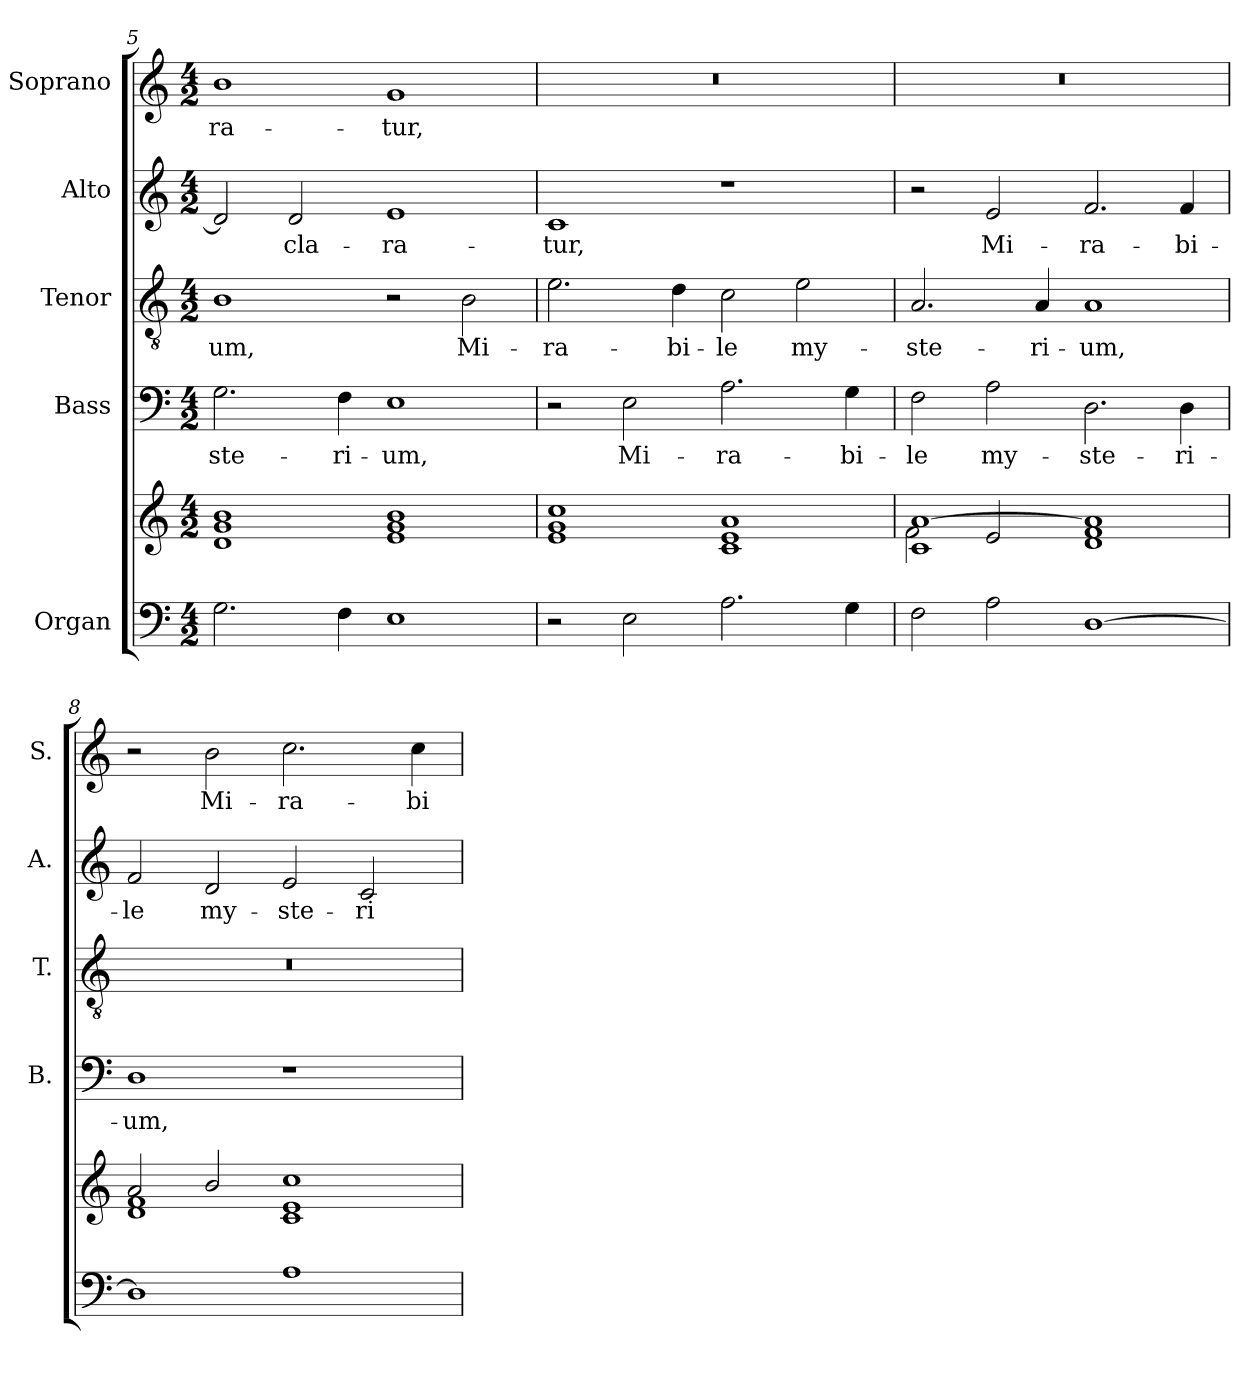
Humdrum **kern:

**kern	**kern	**kern	**text	**kern	**text	**kern	**text	**kern	**text
*part5	*part5	*part4	*part4	*part3	*part3	*part2	*part2	*part1	*part1
*staff6	*staff5	*staff4	*staff4	*staff3	*staff3	*staff2	*staff2	*staff1	*staff1
*I"Organ	*	*I"Bass	*	*I"Tenor	*	*I"Alto	*	*I"Soprano	*
*	*	*I'B.	*	*I'T.	*	*I'A.	*	*I'S.	*
*clefF4	*clefG2	*clefF4	*	*clefGv2	*	*clefG2	*	*clefG2	*
*	*	*	*	*ITrd7c12	*	*	*	*	*
*k[]	*k[]	*k[]	*	*k[]	*	*k[]	*	*k[]	*
*C:	*C:	*C:	*	*C:	*	*C:	*	*C:	*
*M4/2	*M4/2	*M4/2	*	*M4/2	*	*M4/2	*	*M4/2	*
=5	=5	=5	=5	=5	=5	=5	=5	=5	=5
!	!	!	!LO:LY:b:color=#000000	!	!	!	!	!	!
!	!	!	!	!	!LO:LY:b:color=#000000	!	!	!	!
!	!	!	!	!	!	!	!	!	!LO:LY:b:color=#000000
2.Gi\	1di 1gi 1bi	2.Gi\	-ste-	1BBi	-um,	2di/]	.	1bi	-ra-
!	!	!	!	!	!	!	!LO:LY:b:color=#000000	!	!
.	.	.	.	.	.	2di/	-cla-	.	.
!	!	!	!LO:LY:b:color=#000000	!	!	!	!	!	!
4Fi\	.	4Fi\	-ri-	.	.	.	.	.	.
!	!	!	!LO:LY:b:color=#000000	!	!	!	!	!	!
!	!	!	!	!	!	!	!LO:LY:b:color=#000000	!	!
!	!	!	!	!	!	!	!	!	!LO:LY:b:color=#000000
1Ei	1ei 1gi 1bi	1Ei	-um,	2r	.	1ei	-ra-	1gi	-tur,
!	!	!	!	!	!LO:LY:b:color=#000000	!	!	!	!
.	.	.	.	2BBi\	Mi-	.	.	.	.
=6	=6	=6	=6	=6	=6	=6	=6	=6	=6
!	!	!	!	!	!LO:LY:b:color=#000000	!	!	!	!
!	!	!	!	!	!	!	!LO:LY:b:color=#000000	!LO:N:vis=1	!
2r	1ei 1gi 1cci	2r	.	2.Ei\	-ra-	1ci	-tur,	0r	.
!	!	!	!LO:LY:b:color=#000000	!	!	!	!	!	!
2Ei\	.	2Ei\	Mi-	.	.	.	.	.	.
!	!	!	!	!	!LO:LY:b:color=#000000	!	!	!	!
.	.	.	.	4Di\	-bi-	.	.	.	.
!	!	!	!LO:LY:b:color=#000000	!	!	!	!	!	!
!	!	!	!	!	!LO:LY:b:color=#000000	!	!	!	!
2.Ai\	1ci 1ei 1ai	2.Ai\	-ra-	2Ci\	-le	1r	.	.	.
!	!	!	!	!	!LO:LY:b:color=#000000	!	!	!	!
.	.	.	.	2Ei\	my-	.	.	.	.
!	!	!	!LO:LY:b:color=#000000	!	!	!	!	!	!
4Gi\	.	4Gi\	-bi-	.	.	.	.	.	.
=7	=7	=7	=7	=7	=7	=7	=7	=7	=7
*	*^	*	*	*	*	*	*	*	*
!	!	!	!	!LO:LY:b:color=#000000	!	!	!	!	!	!
!	!	!	!	!	!	!LO:LY:b:color=#000000	!	!	!LO:N:vis=1	!
2Fi\	1ci [1ai	2fi\	2Fi\	-le	2.AAi/	-ste-	2r	.	0r	.
!	!	!	!	!LO:LY:b:color=#000000	!	!	!	!	!	!
!	!	!	!	!	!	!	!	!LO:LY:b:color=#000000	!	!
2Ai\	.	2ei/	2Ai\	my-	.	.	2ei/	Mi-	.	.
!	!	!	!	!	!	!LO:LY:b:color=#000000	!	!	!	!
.	.	.	.	.	4AAi/	-ri-	.	.	.	.
!	!	!	!	!LO:LY:b:color=#000000	!	!	!	!	!	!
!	!	!	!	!	!	!LO:LY:b:color=#000000	!	!	!	!
!	!	!	!	!	!	!	!	!LO:LY:b:color=#000000	!	!
[1Di	1fi 1ai]	1di	2.Di\	-ste-	1AAi	-um,	2.fi/	-ra-	.	.
!	!	!	!	!LO:LY:b:color=#000000	!	!	!	!	!	!
!	!	!	!	!	!	!	!	!LO:LY:b:color=#000000	!	!
.	.	.	4Di\	-ri-	.	.	4fi/	-bi-	.	.
!!LO:LB:g=z
=8	=8	=8	=8	=8	=8	=8	=8	=8	=8	=8
!	!	!	!	!LO:LY:b:color=#000000	!LO:N:vis=1	!	!	!	!	!
!	!	!	!	!	!	!	!	!LO:LY:b:color=#000000	!	!
1Di]	2ai/	1di 1fi	1Di	-um,	0r	.	2fi/	-le	2r	.
!	!	!	!	!	!	!	!	!LO:LY:b:color=#000000	!	!
!	!	!	!	!	!	!	!	!	!	!LO:LY:b:color=#000000
.	2bi/	.	.	.	.	.	2di/	my-	2bi\	Mi-
!	!	!	!	!	!	!	!	!LO:LY:b:color=#000000	!	!
!	!	!	!	!	!	!	!	!	!	!LO:LY:b:color=#000000
1Ai	1cci	1ci 1ei	1r	.	.	.	2ei/	-ste-	2.cci\	-ra-
!	!	!	!	!	!	!	!	!LO:LY:b:color=#000000	!	!
.	.	.	.	.	.	.	2ci/	-ri-	.	.
!	!	!	!	!	!	!	!	!	!	!LO:LY:b:color=#000000
.	.	.	.	.	.	.	.	.	4cci\	-bi-
*	*v	*v	*	*	*	*	*	*	*	*
=	=	=	=	=	=	=	=	=	=
*-	*-	*-	*-	*-	*-	*-	*-	*-	*-
